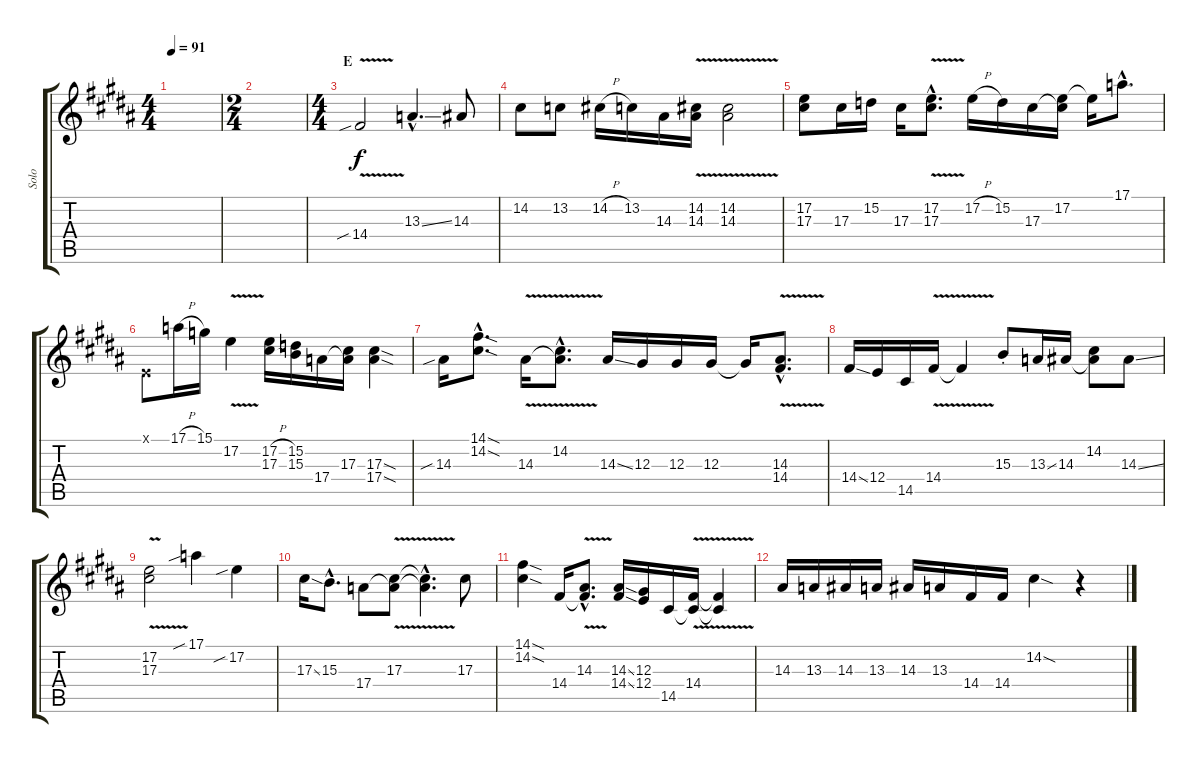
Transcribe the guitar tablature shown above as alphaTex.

\track ("Solo" "Solo") {instrument lead4chiff}
\staff {score tabs}
\tuning (E4 B3 Ab3 E3 B2 E2) {hide}
\ts (4 4)
\tempo 91
\clef g2
\ks b
|
\ts (2 4)
|
\ts (4 4)
\section ("" "E")
14.4{v sib}.2 13.3{ss hac}.4{d} 14.3.8 |
14.2.8 13.2.8 14.2{h}.16 13.2.16 14.3.16 (14.2{v} 14.3).16 (14.2{v} 14.3).2 |
(17.2 17.3).8 17.3.16 15.2.16 17.3.16 (17.2{v hac} 17.3{hac}).8{d} 17.2{h}.16 15.2.16 17.3.16 (17.2 17.3{t}).16 17.2{t}.16 17.1{hac}.8{d} |
0.1{x}.8 17.1{h}.16 15.1.16 17.2{v}.4 (17.2{h} 17.3{h}).16 (15.2 15.3).16 17.4.16 (17.3 17.4{t}).16 (17.3{sod} 17.4{sod}).4 |
14.3{sib}.16 (14.1{sod hac} 14.2{sod hac}).8{d} 14.3{v}.16 (14.2{v hac} 14.3{hac t}).8{d} 14.3{ss}.16 12.3.16 12.3.16 12.3.16 12.3{t}.16 (14.3{hac} 14.4{v hac}).8{d} |
14.4{ss}.16 12.4.16 14.5.16 14.4{v}.16 14.4{t}.4 15.3{st}.8 13.3{ss}.16 14.3.16 (14.2 14.3{t}).8 14.3{ss}.8 |
(17.2{v} 17.3{v}).2 17.1{sib}.4 17.2{sib}.4 |
17.3{ss}.16 15.3{hac}.8{d} 17.4.8 (17.3{v} 17.4{t}).8 (17.3{hac t} 17.4{hac t}).4{d} 17.3.8 |
(14.1{sod} 14.2{sod}).4 14.4.16 (14.3{v hac} 14.4{hac t}).8{d} (14.3{ss} 14.4{ss}).16 (12.3 12.4).16 14.5.16 (14.4{v} 14.5{t}).16 (14.4{t} 14.5{t}).4 |
14.3.16 13.3.16 14.3.16 13.3.16 14.3.16 13.3.16 14.4.16 14.4.16 14.2{sod}.4 r.4
